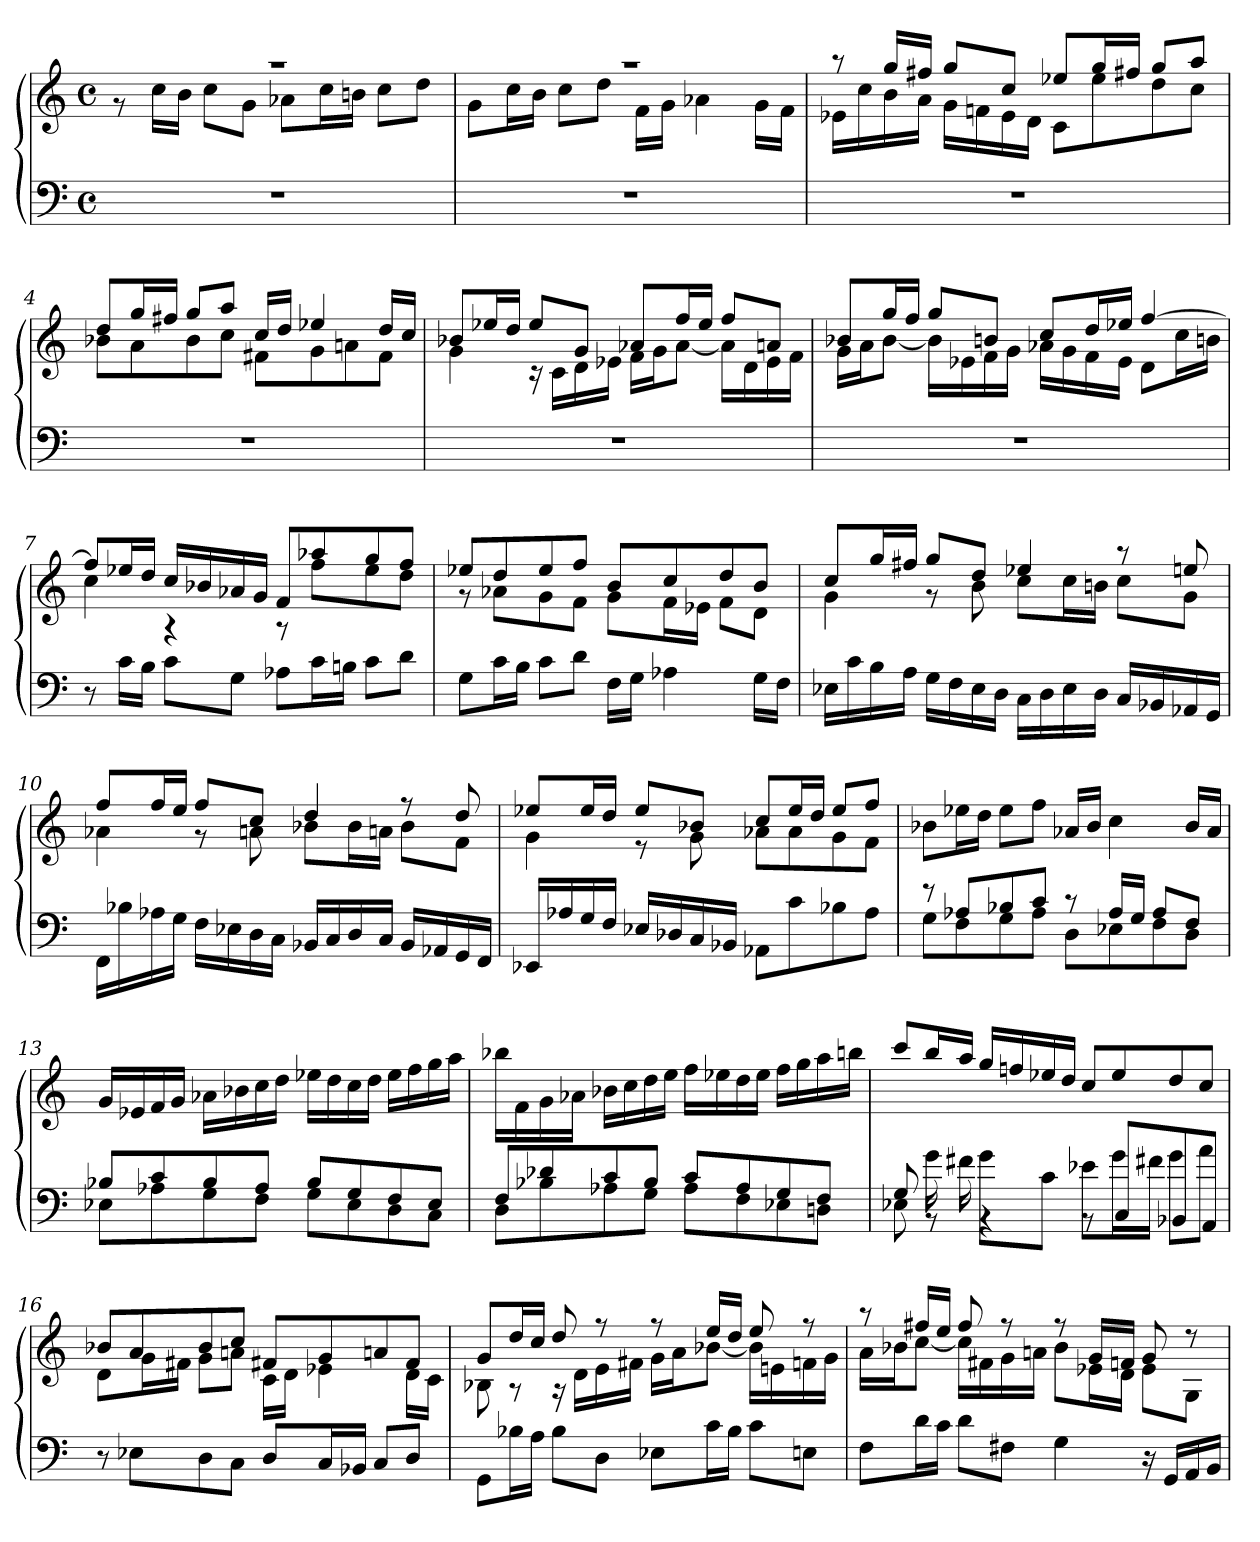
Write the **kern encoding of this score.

**kern	**kern
*part1	*part1
*staff2	*staff1
*clefF4	*clefG2
*M4/4	*M4/4
*met(c)	*met(c)
=1	=1
*	*^
1r	1r	8r
.	.	16cc\LL
.	.	16b\JJ
.	.	8cc\L
.	.	8g\J
.	.	8a-X\L
.	.	16cc\L
.	.	16bn\JJ
.	.	8cc\L
.	.	8dd\J
=2	=2	=2
1r	1r	8g\L
.	.	16cc\L
.	.	16b\JJ
.	.	8cc\L
.	.	8dd\J
.	.	16f\LL
.	.	16g\JJ
.	.	4a-X\
.	.	16g\LL
.	.	16f\JJ
=3	=3	=3
1r	8r	16e-X\LL
.	.	16cc\
.	16gg/LL	16b\
.	16ff#X/JJ	16a\JJ
.	8gg/L	16g\LL
.	.	16fn\
.	8cc/J	16e-\
.	.	16d\JJ
.	8ee-X/L	8c\L
.	16gg/L	8ee-\
.	16ff#X/JJ	.
.	8gg/L	8dd\
.	8aa/J	8cc\J
!!LO:LB:g=z	!!
=4	=4	=4
1r	8dd/L	8b-X\L
.	16gg/L	8a\
.	16ff#X/JJ	.
.	8gg/L	8b-\
.	8aa/J	8cc\J
.	16cc/LL	8f#X\L
.	16dd/JJ	.
.	4ee-X/	8g\
.	.	8an\
.	16dd/LL	8f#\J
.	16cc/JJ	.
=5	=5	=5
1r	8b-X/L	4g\
.	16ee-X/L	.
.	16dd/JJ	.
.	8ee-/L	16r
.	.	16c\LL
.	8g/J	16d\
.	.	16e-X\JJ
.	8a-X/L	16f\LL
.	.	16g\J
.	16ff/L	[8a-\J
.	16ee-/JJ	.
.	8ff/L	16a-\LL]
.	.	16d\
.	8an/J	16e-\
.	.	16f\JJ
!!LO:LB:g=z	!!
=6	=6	=6
1r	8b-X/L	16g\LL
.	.	16a\J
.	16gg/L	[8b-\J
.	16ff/JJ	.
.	8gg/L	16b-\LL]
.	.	16e-X\
.	8bn/J	16f\
.	.	16g\JJ
.	8cc/L	16a-X\LL
.	.	16g\
.	16dd/L	16f\
.	16ee-X/JJ	16e-\JJ
.	[4ff/	8d\L
.	.	16cc\L
.	.	16bn\JJ
=7	=7	=7
8r	8ff/L]	4cc\
16c\LL	16ee-X/L	.
16B\JJ	16dd/JJ	.
8c\L	16cc/LL	4r
.	16b-X/	.
8G\J	16a-X/	.
.	16g/JJ	.
8A-X\L	8f/L	8r
16c\L	8aa-X/	8ff\L
16Bn\JJ	.	.
8c\L	8gg/	8ee-\
8d\J	8ff/J	8dd\J
=8	=8	=8
8G\L	8ee-X/L	8r
16c\L	8dd/	8a-X\L
16B\JJ	.	.
8c\L	8ee-/	8g\
8d\J	8ff/J	8f\J
16F\LL	8b/L	8g\L
16G\JJ	.	.
4A-X\	8cc/	16f\L
.	.	16e-X\JJ
.	8dd/	8f\L
16G\LL	8b/J	8d\J
16F\JJ	.	.
!!LO:LB:g=z	!!
=9	=9	=9
16E-X\LL	8cc/L	4g\
16c\	.	.
16B\	16gg/L	.
16A\JJ	16ff#X/JJ	.
16G\LL	8gg/L	8r
16F\	.	.
16E-\	8dd/J	8b\
16D\JJ	.	.
16C\LL	4ee-X/	8cc\L
16D\	.	.
16E-\	.	16cc\L
16D\JJ	.	16bn\JJ
16C/LL	8r	8cc\L
16BB-X/	.	.
16AA-X/	8een/	8g\J
16GG/JJ	.	.
=10	=10	=10
16FF\LL	8ff/L	4a-X\
16B-X\	.	.
16A-X\	16ff/L	.
16G\JJ	16ee/JJ	.
16F\LL	8ff/L	8r
16E-X\	.	.
16D\	8cc/J	8an\
16C\JJ	.	.
16BB-X/LL	4dd/	8b-X\L
16C/	.	.
16D/	.	16b-\L
16C/JJ	.	16an\JJ
16BB-/LL	8r	8b-\L
16AA-X/	.	.
16GG/	8dd/	8f\J
16FF/JJ	.	.
!!LO:LB:g=z	!!
=11	=11	=11
16EE-X/LL	8ee-X/L	4g\
16A-X/	.	.
16G/	16ee-/L	.
16F/JJ	16dd/JJ	.
16E-X/LL	8ee-/L	8r
16D-X/	.	.
16C/	8b-X/J	8g\
16BB-X/JJ	.	.
8AA-X\L	8cc/L	8a-X\L
8c\	16ee-/L	8a-\
.	16dd/JJ	.
8B-X\	8ee-/L	8g\
8A-\J	8ff/J	8f\J
*	*v	*v
=12	=12
*^	*
8r	8G\L	8b-X\L
8A-X/L	8F\	16ee-X\L
.	.	16dd\JJ
8B-X/	8G\	8ee-\L
8c/J	8A-\J	8ff\J
8r	8D\L	16a-X/LL
.	.	16b-/JJ
16A-/LL	8E-X\	4cc\
16G/JJ	.	.
8A-/L	8F\	.
8F/J	8D\J	16b-/LL
.	.	16a-/JJ
!!LO:LB:g=z
=13	=13	=13
8B-X/L	8E-X\L	16g/LL
.	.	16e-X/
8c/	8A-X\	16f/
.	.	16g/JJ
8B-/	8G\	16a-X\LL
.	.	16b-X\
8A-/J	8F\J	16cc\
.	.	16dd\JJ
8B-/L	8G\L	16ee-X\LL
.	.	16dd\
8G/	8E-\	16cc\
.	.	16dd\JJ
8F/	8D\	16ee-\LL
.	.	16ff\
8E-/J	8C\J	16gg\
.	.	16aa\JJ
=14	=14	=14
8F/L	8D\L	16bb-X\LL
.	.	16f\
8d-X/	8B-X\	16g\
.	.	16a-X\JJ
8c/	8A-X\	16b-X\LL
.	.	16cc\
8B-/J	8G\J	16dd\
.	.	16ee\JJ
8c/L	8A-\L	16ff\LL
.	.	16ee-X\
8A-/	8F\	16dd\
.	.	16ee-\JJ
8G/	8E-X\	16ff\LL
.	.	16gg\
8F/J	8Dn\J	16aa\
.	.	16bbn\JJ
!!LO:PB:g=z
=15	=15	=15
8G/	8E-X\	8ccc/L
16g\	8r	16bb/L
16f#X\	.	16aa/JJ
8g\L	4r	16gg/LL
.	.	16ffn/
8c\J	.	16ee-X/
.	.	16dd/JJ
8e-X\L	8r	8cc/L
16g\L	8C/L	8ee-/
16f#X\JJ	.	.
8g\L	8BB-X/	8dd/
8a\J	8AA/J	8cc/J
*v	*v	*
=16	=16
*	*^
8r	8b-X/L	8d\L
8E-X\L	8a/	16g\L
.	.	16f#X\JJ
8D\	8b-/	8g\L
8C\J	8cc/J	8an\J
8D/L	8f#X/L	16c\LL
.	.	16d\JJ
16C/L	8g/	4e-X\
16BB-X/JJ	.	.
8C/L	8an/	.
8D/J	8f#/J	16d\LL
.	.	16c\JJ
!!LO:LB:g=z	!!
=17	=17	=17
8GG\L	8g/L	8B-X\
16B-X\L	16dd/L	8r
16A\JJ	16cc/JJ	.
8B-\L	8dd/	16r
.	.	16d\LL
8D\J	8r	16e\
.	.	16f#X\JJ
8E-X\L	8r	16g\LL
.	.	16a\J
16c\L	16ee/LL	[8b-X\J
16B-\JJ	16dd/JJ	.
8c\L	8ee/	16b-\LL]
.	.	16en\
8En\J	8r	16fn\
.	.	16g\JJ
=18	=18	=18
8F\L	8r	16a\LL
.	.	16b-X\J
16d\L	16ff#X/LL	[8cc\J
16c\JJ	16ee/JJ	.
8d\L	8ff#/	16cc\LL]
.	.	16f#X\
8F#X\J	8r	16g\
.	.	16an\JJ
4G\	8r	8b-\L
.	16g/LL	16e-X\L
.	16fn/JJ	16d\JJ
16r	8g/	8e-\L
16GG/LL	.	.
16AA/	8r	8G\J
16BB/JJ	.	.
*	*v	*v
=	=
*-	*-
